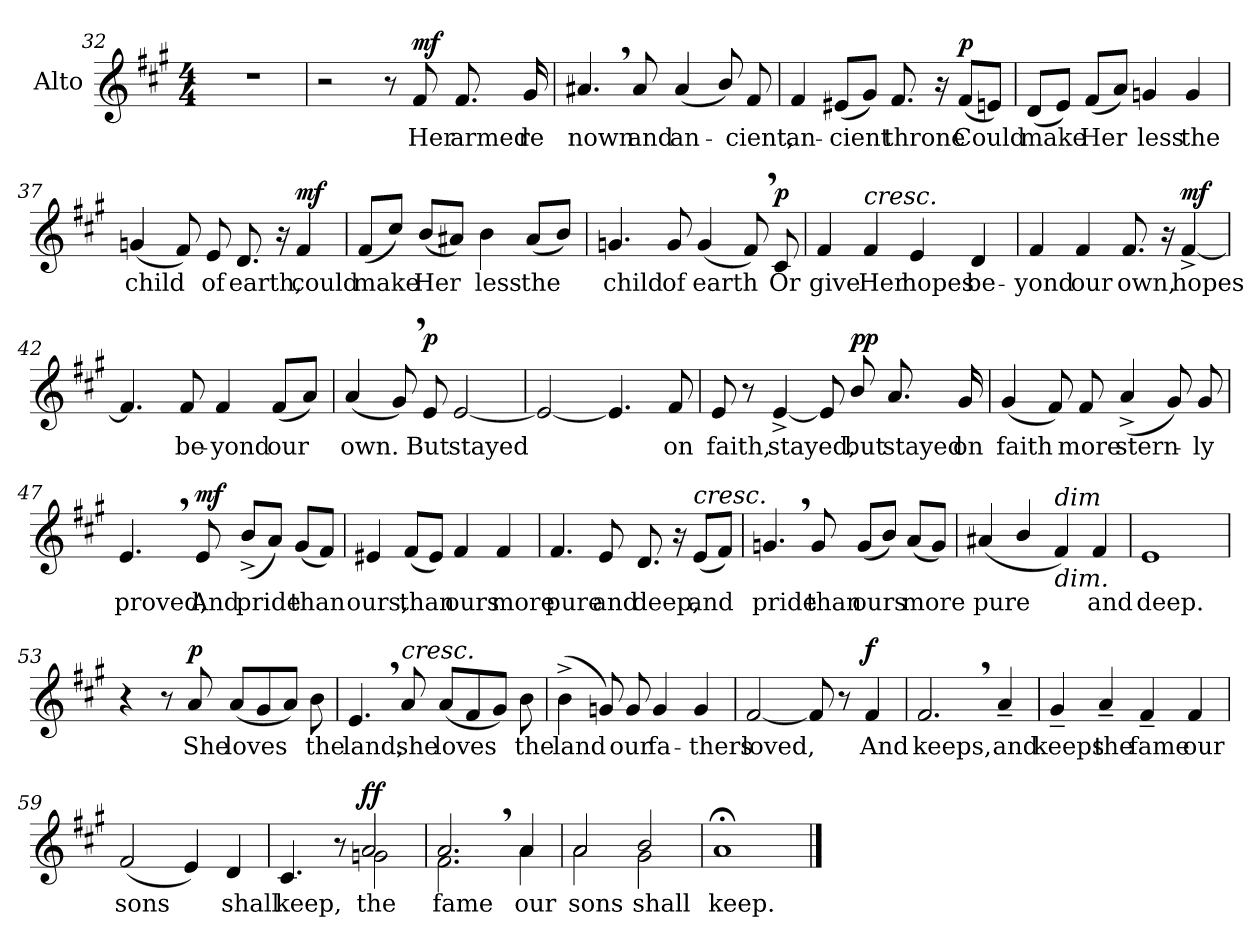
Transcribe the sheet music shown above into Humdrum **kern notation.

**kern	**text	**dynam
*part1	*part1	*part1
*staff1	*staff1	*staff1
*I"Alto	*	*
*clefG2	*	*
*k[f#c#g#]	*	*
*M4/4	*	*
=32	=32	=32
1r	.	.
=33	=33	=33
2r	.	.
8r	.	.
!	!LO:LY:b	!LO:DY:a
8f#/	Her	mf
!	!LO:LY:b	!
8.f#/	armed	.
!	!LO:LY:b	!
16g#/	re	.
!!LO:LB:g=z
=34	=34	=34
!	!LO:LY:b	!
4.a#X,/	- nown	.
!	!LO:LY:b	!
8a#/	and	.
!	!LO:LY:b	!
(<4a#/	an-	.
8b/)	.	.
!	!LO:LY:b	!
8f#/	-cient,	.
=35	=35	=35
!	!LO:LY:b	!
4f#/	an-	.
!	!LO:LY:b	!
(<8e#X/L	-cient	.
8g#/J)	.	.
!	!LO:LY:b	!
8.f#/	throne	.
16r	.	.
!	!LO:LY:b	!LO:DY:a
(<8f#/L	Could	p
8en/J)	.	.
=36	=36	=36
!	!LO:LY:b	!
(<8d/L	make	.
8e/J)	.	.
!	!LO:LY:b	!
(<8f#/L	Her	.
8a/J)	.	.
!	!LO:LY:b	!
4gn/	less	.
!	!LO:LY:b	!
4g/	the	.
=37	=37	=37
!	!LO:LY:b	!
(<4gn/	child	.
8f#/)	.	.
!	!LO:LY:b	!
8e/	of	.
!	!LO:LY:b	!
8.d/	earth,	.
16r	.	.
!	!LO:LY:b	!LO:DY:a
4f#/	could	mf
!!LO:LB:g=z
=38	=38	=38
!	!LO:LY:b	!
(<8f#/L	make	.
8cc#/J)	.	.
!	!LO:LY:b	!
(<8b/L	Her	.
8a#X/J)	.	.
!	!LO:LY:b	!
4b\	less	.
!	!LO:LY:b	!
(<8a#/L	the	.
8b/J)	.	.
=39	=39	=39
!	!LO:LY:b	!
4.gn/	child	.
!	!LO:LY:b	!
8g/	of	.
!	!LO:LY:b	!
(<4g/	earth	.
8f#,/)	.	.
!	!LO:LY:b	!LO:DY:a
8c#/	Or	p
=40	=40	=40
!	!LO:LY:b	!
4f#/	give	.
!LO:TX:a:i:t=cresc.	!	!
!	!LO:LY:b	!
4f#/	Her	.
!	!LO:LY:b	!
4e/	hopes	.
!	!LO:LY:b	!
4d/	be-	.
=41	=41	=41
!	!LO:LY:b	!
4f#/	-yond	.
!	!LO:LY:b	!
4f#/	our	.
!	!LO:LY:b	!
8.f#/	own,	.
16r	.	.
!	!LO:LY:b	!LO:DY:a
[4f#^/	hopes	mf
!!LO:LB:g=z
=42	=42	=42
4.f#/]	.	.
!	!LO:LY:b	!
8f#/	be-	.
!	!LO:LY:b	!
4f#/	-yond	.
!	!LO:LY:b	!
(<8f#/L	our	.
8a/J)	.	.
=43	=43	=43
!	!LO:LY:b	!
(<4a/	own.	.
8g#,/)	.	.
!	!LO:LY:b	!LO:DY:b
8e/	But	p
!	!LO:LY:b	!
[2e/	stayed	.
=44	=44	=44
2e/_	.	.
4.e/]	.	.
!	!LO:LY:b	!
8f#/	on	.
!!LO:LB:g=z
=45	=45	=45
!	!LO:LY:b	!
8e/	faith,	.
8r	.	.
!	!LO:LY:b	!
[4e^/	stayed,	.
8e/]	.	.
!	!LO:LY:b	!LO:DY:a
8b/	but	pp
!	!LO:LY:b	!
8.a/	stayed	.
!	!LO:LY:b	!
16g#/	on	.
=46	=46	=46
!	!LO:LY:b	!
(<4g#/	faith	.
8f#/)	.	.
!	!LO:LY:b	!
8f#/	more	.
!	!LO:LY:b	!
(<4a^/	stern-	.
8g#/)	.	.
!	!LO:LY:b	!
8g#/	ly	.
=47	=47	=47
!	!LO:LY:b	!
4.e,/	proved,	.
!	!LO:LY:b	!LO:DY:a
8e/	And	mf
!	!LO:LY:b	!
(<8b^/L	pride	.
8a/J)	.	.
!	!LO:LY:b	!
(<8g#/L	than	.
8f#/J)	.	.
!!LO:LB:g=z
=48	=48	=48
!	!LO:LY:b	!
4e#X/	ours,	.
!	!LO:LY:b	!
(<8f#/L	than	.
8e#/J)	.	.
!	!LO:LY:b	!
4f#/	ours	.
!	!LO:LY:b	!
4f#/	more	.
=49	=49	=49
!	!LO:LY:b	!
4.f#/	pure	.
!	!LO:LY:b	!
8e/	and	.
!	!LO:LY:b	!
8.d/	deep,	.
16r	.	.
!LO:TX:a:i:t=cresc.	!	!
!	!LO:LY:b	!
(<8e/L	and	.
8f#/J)	.	.
=50	=50	=50
!	!LO:LY:b	!
4.gn,/	pride	.
!	!LO:LY:b	!
8g/	than	.
!	!LO:LY:b	!
(<8g/L	ours	.
8b/J)	.	.
!	!LO:LY:b	!
(<8a/L	more	.
8g/J)	.	.
!!LO:LB:g=z
=51	=51	=51
!	!LO:LY:b	!
(<4a#X/	pure	.
4b/	.	.
!LO:TX:a:i:t=dim	!	!
!LO:TX:b:i:t=dim.	!	!
4f#/)	.	.
!	!LO:LY:b	!
4f#/	and	.
=52	=52	=52
!	!LO:LY:b	!
1e	deep.	.
=53	=53	=53
4r	.	.
8r	.	.
!	!LO:LY:b	!LO:DY:a
8a/	She	p
!	!LO:LY:b	!
(<8a/L	loves	.
8g#/	.	.
8a/J)	.	.
!	!LO:LY:b	!
8b\	the	.
=54	=54	=54
!	!LO:LY:b	!
4.e,/	land,	.
!LO:TX:a:i:t=cresc.	!	!
!	!LO:LY:b	!
8a/	she	.
!	!LO:LY:b	!
(<8a/L	loves	.
8f#/	.	.
8g#/J)	.	.
!	!LO:LY:b	!
8b\	the	.
!!LO:LB:g=z
=55	=55	=55
!	!LO:LY:b	!
(>4b^\	land	.
8gn/)	.	.
!	!LO:LY:b	!
8g/	our	.
!	!LO:LY:b	!
4g/	fa-	.
!	!LO:LY:b	!
4g/	-thers	.
=56	=56	=56
!	!LO:LY:b	!
[2f#/	loved,	.
8f#/]	.	.
8r	.	.
!	!LO:LY:b	!LO:DY:a
4f#/	And	f
=57	=57	=57
!	!LO:LY:b	!
2.f#,/	keeps,	.
!	!LO:LY:b	!
4a~/	and	.
=58	=58	=58
!	!LO:LY:b	!
4g#~/	keeps	.
!	!LO:LY:b	!
4a~/	the	.
!	!LO:LY:b	!
4f#~/	fame	.
!	!LO:LY:b	!
4f#/	our	.
!!LO:LB:g=z
=59	=59	=59
!	!LO:LY:b	!
(<2f#/	sons	.
4e/)	.	.
!	!LO:LY:b	!
4d/	shall	.
=60	=60	=60
!	!LO:LY:b	!
*^	*	*
4.c#/	2ryy	keep,	.
8r	.	.	.
!	!	!LO:LY:b	!LO:DY:a
2a/	2gn\	the	ff
=61	=61	=61	=61
!	!	!LO:LY:b	!
2.a,/	2.f#\	fame	.
!	!	!LO:LY:b	!
4a/	4a\	our	.
=62	=62	=62	=62
!	!	!LO:LY:b	!
2a/	2a\	sons	.
!	!	!LO:LY:b	!
2b/	2g#\	shall	.
=63	=63	=63	=63
!	!	!LO:LY:b	!
*v	*v	*	*
1a;<	keep.	.
==	==	==
*-	*-	*-
